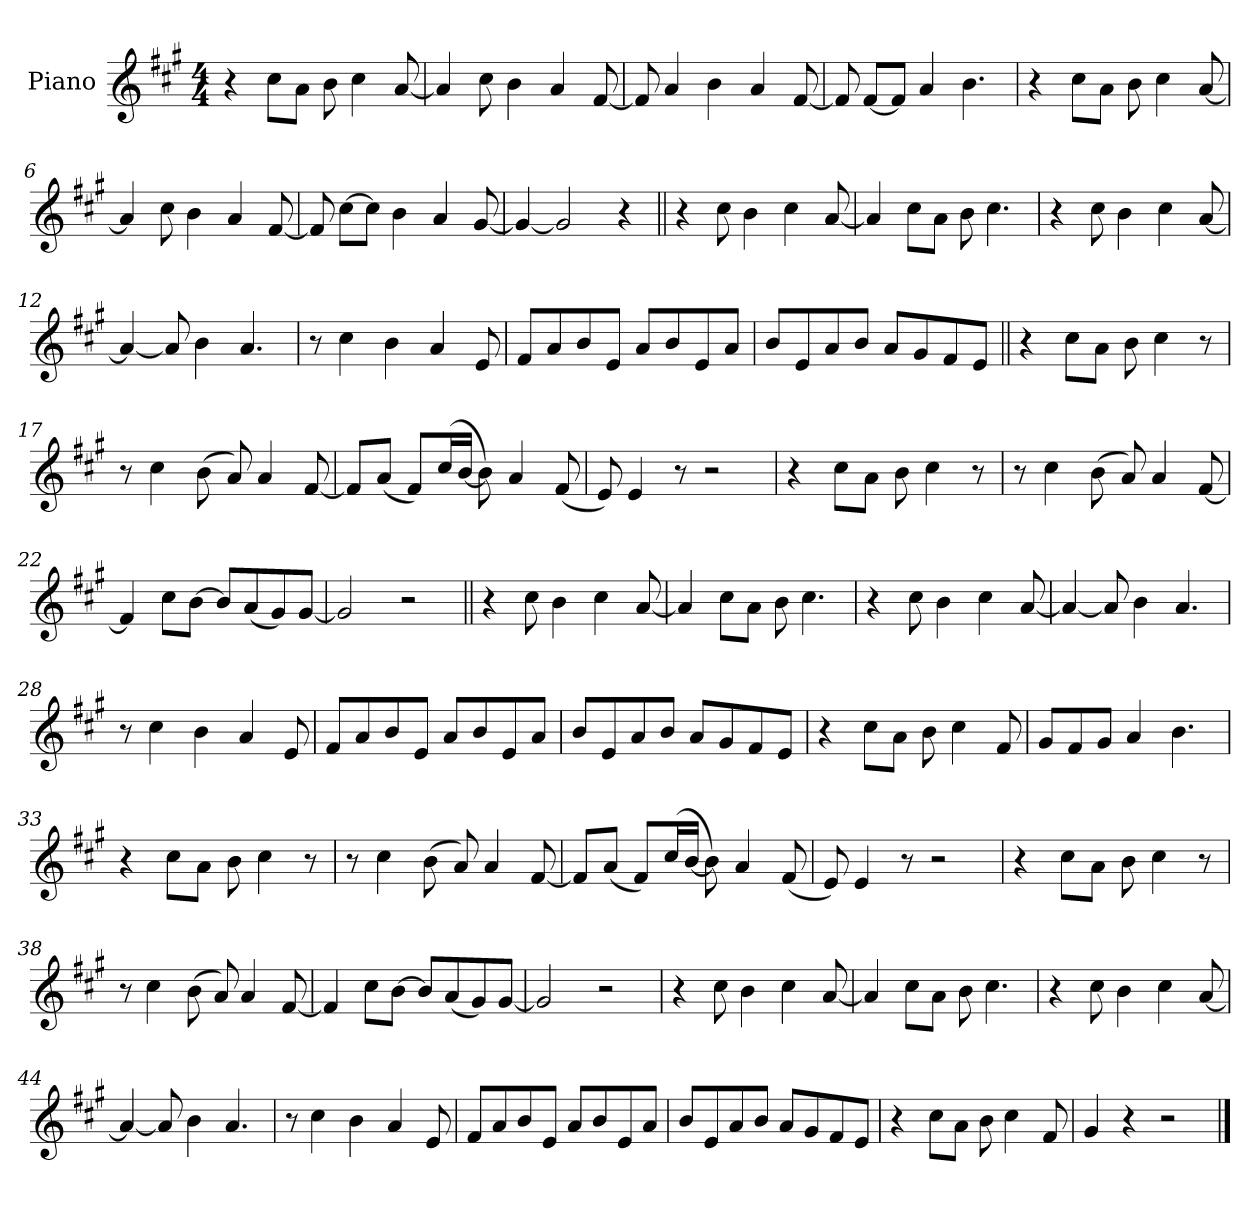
**kern
*part1
*staff1
*I"Piano
*I'Pno.
*clefG2
*k[f#c#g#]
*M4/4
*MM128
=1
4r
8cc#!L
8a!J
8b!
4cc#!
[8a!
=2
4a!]
8cc#!
4b!
4a!
[8f#!
=3
8f#!]
4a!
4b!
4a!
[8f#!
=4
8f#!]
[8f#!L
8f#!J]
4a!
4.b!
=5
4r
8cc#!L
8a!J
8b!
4cc#!
[8a!
=6
4a!]
8cc#!
4b!
4a!
[8f#!
=7
8f#!]
[8cc#!L
8cc#!J]
4b!
4a!
[8g#!
=8
4g#!_
2g#!]
4r
=9||
4r
8cc#
4b
4cc#
[8a
=10
4a]
8cc#L
8aJ
8b
4.cc#
=11
4r
8cc#
4b
4cc#
[8a
=12
4a_
8a]
4b
4.a
=13
8r
4cc#
4b
4a
8e!
=14
8f#!L
8a!
8b!
8e!J
8a!L
8b!
8e!
8a!J
=15
8b!L
8e!
8a!
8b!J
8a!L
8g#!
8f#!
8e!J
=16||
4r
8cc#L
8aJ
8b
4cc#
8r
=17
8r
4cc#
(>8b
8a)
4a
[8f#
=18
8f#L]
(>8aJ
8f#L)
(>16cc#L
[16bJJ
8b])
4a
(<8f#
=19
8e)
4e
8r
2r
=20
4r
8cc#L
8aJ
8b
4cc#
8r
=21
8r
4cc#
(>8b
8a)
4a
[8f#
=22
4f#]
8cc#L
[8bJ
8bL]
(<8a
8g#)
[8g#J
=23
2g#]
2r
=24||
4r
8cc#
4b
4cc#
[8a
=25
4a]
8cc#L
8aJ
8b
4.cc#
=26
4r
8cc#
4b
4cc#
[8a
=27
4a_
8a]
4b
4.a
=28
8r
4cc#
4b
4a
8e!
=29
8f#!L
8a!
8b!
8e!J
8a!L
8b!
8e!
8a!J
=30
8b!L
8e!
8a!
8b!J
8a!L
8g#!
8f#!
8e!J
=31
4r
8cc#!L
8a!J
8b!
4cc#!
8f#!
=32
8g#!L
8f#
8g#J
4a
4.b!
=33
4r
8cc#L
8aJ
8b
4cc#
8r
=34
8r
4cc#
(>8b
8a)
4a
[8f#
=35
8f#L]
(>8aJ
8f#L)
(>16cc#L
[16bJJ
8b])
4a
(<8f#
=36
8e)
4e
8r
2r
=37
4r
8cc#L
8aJ
8b
4cc#
8r
=38
8r
4cc#
(>8b
8a)
4a
[8f#
=39
4f#]
8cc#L
[8bJ
8bL]
(<8a
8g#)
[8g#J
=40
2g#]
2r
=41
4r
8cc#
4b
4cc#
[8a
=42
4a]
8cc#L
8aJ
8b
4.cc#
=43
4r
8cc#
4b
4cc#
[8a
=44
4a_
8a]
4b
4.a
=45
8r
4cc#
4b
4a
8e!
=46
8f#!L
8a!
8b!
8e!J
8a!L
8b!
8e!
8a!J
=47
8b!L
8e!
8a!
8b!J
8a!L
8g#!
8f#!
8e!J
=48
4r
8cc#!L
8a!J
8b!
4cc#!
8f#!
=49
4g#!
4r
2r
==
*-
